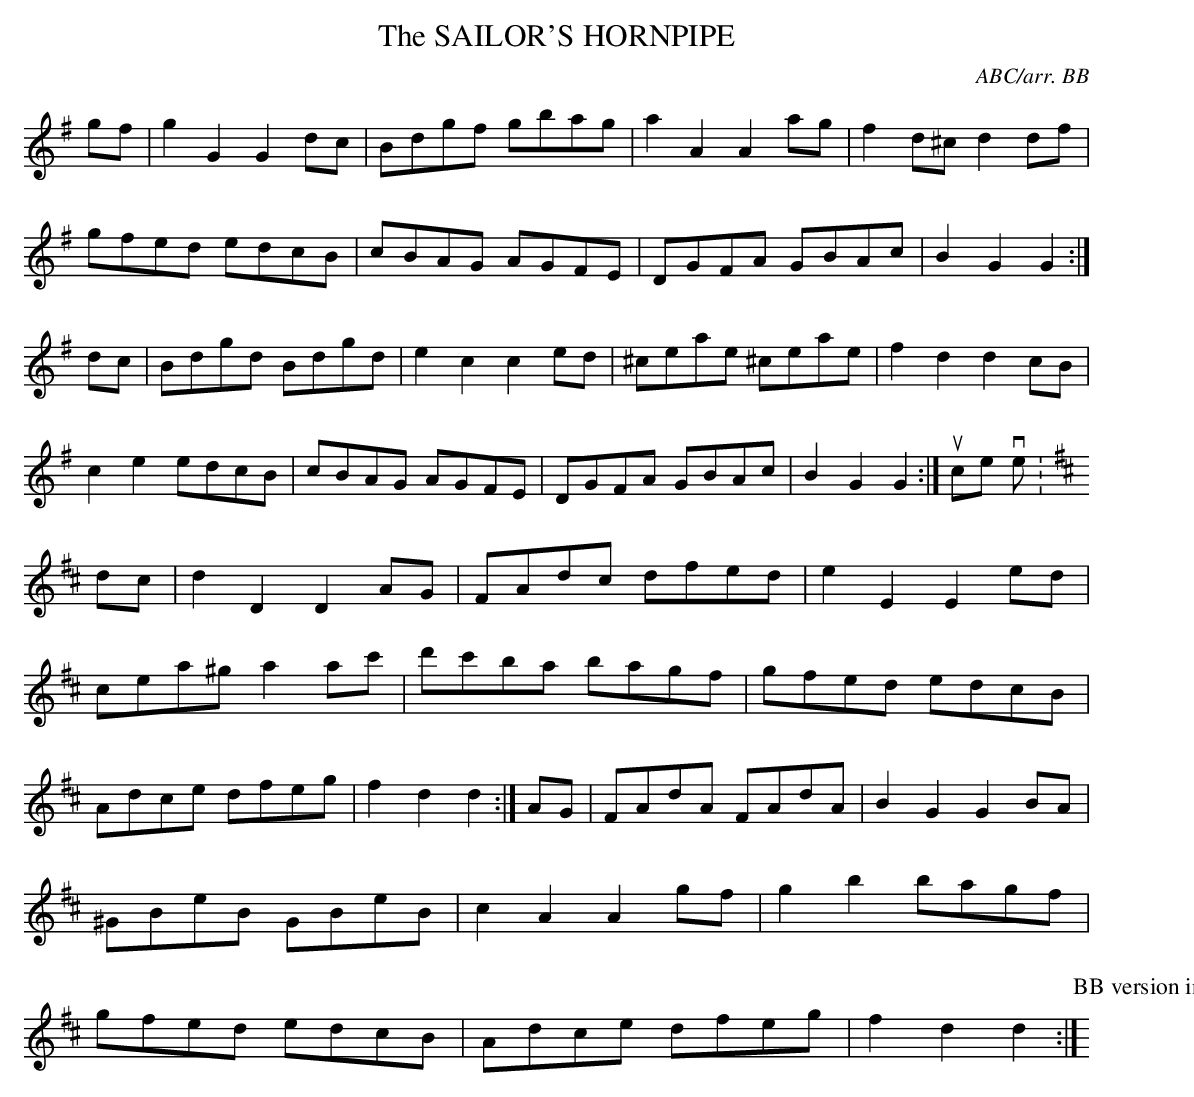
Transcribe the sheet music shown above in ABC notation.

X:1
T:SAILOR'S HORNPIPE, The\
C:ABC/arr. BB\
well-known tune. \
(onmi.hps/101jlad). Yes, this is Popeye's theme song!\
M:C|\
K:G\
gf|g2G2G2dc|Bdgf gbag|a2A2A2ag|f2d^c d2df|\
gfed edcB|cBAG AGFE|DGFA GBAc|B2G2G2 :|\
dc|Bdgd Bdgd|e2c2c2ed|^ceae ^ceae|f2d2d2cB|\
c2e2 edcB|cBAG AGFE|DGFA GBAc|B2G2G2 :|\
\
\
source version:\
K:D\
dc|d2D2D2AG|FAdc dfed|e2E2E2ed|cea^g a2ac'|\
d'c'ba bagf|gfed edcB|Adce dfeg|f2d2d2 :|\
AG|FAdA FAdA|B2G2G2BA|^GBeB GBeB|c2A2A2gf|\
g2b2 bagf|gfed edcB|Adce dfeg|f2d2d2 :|\
P:BB version in G\
\
\
\
